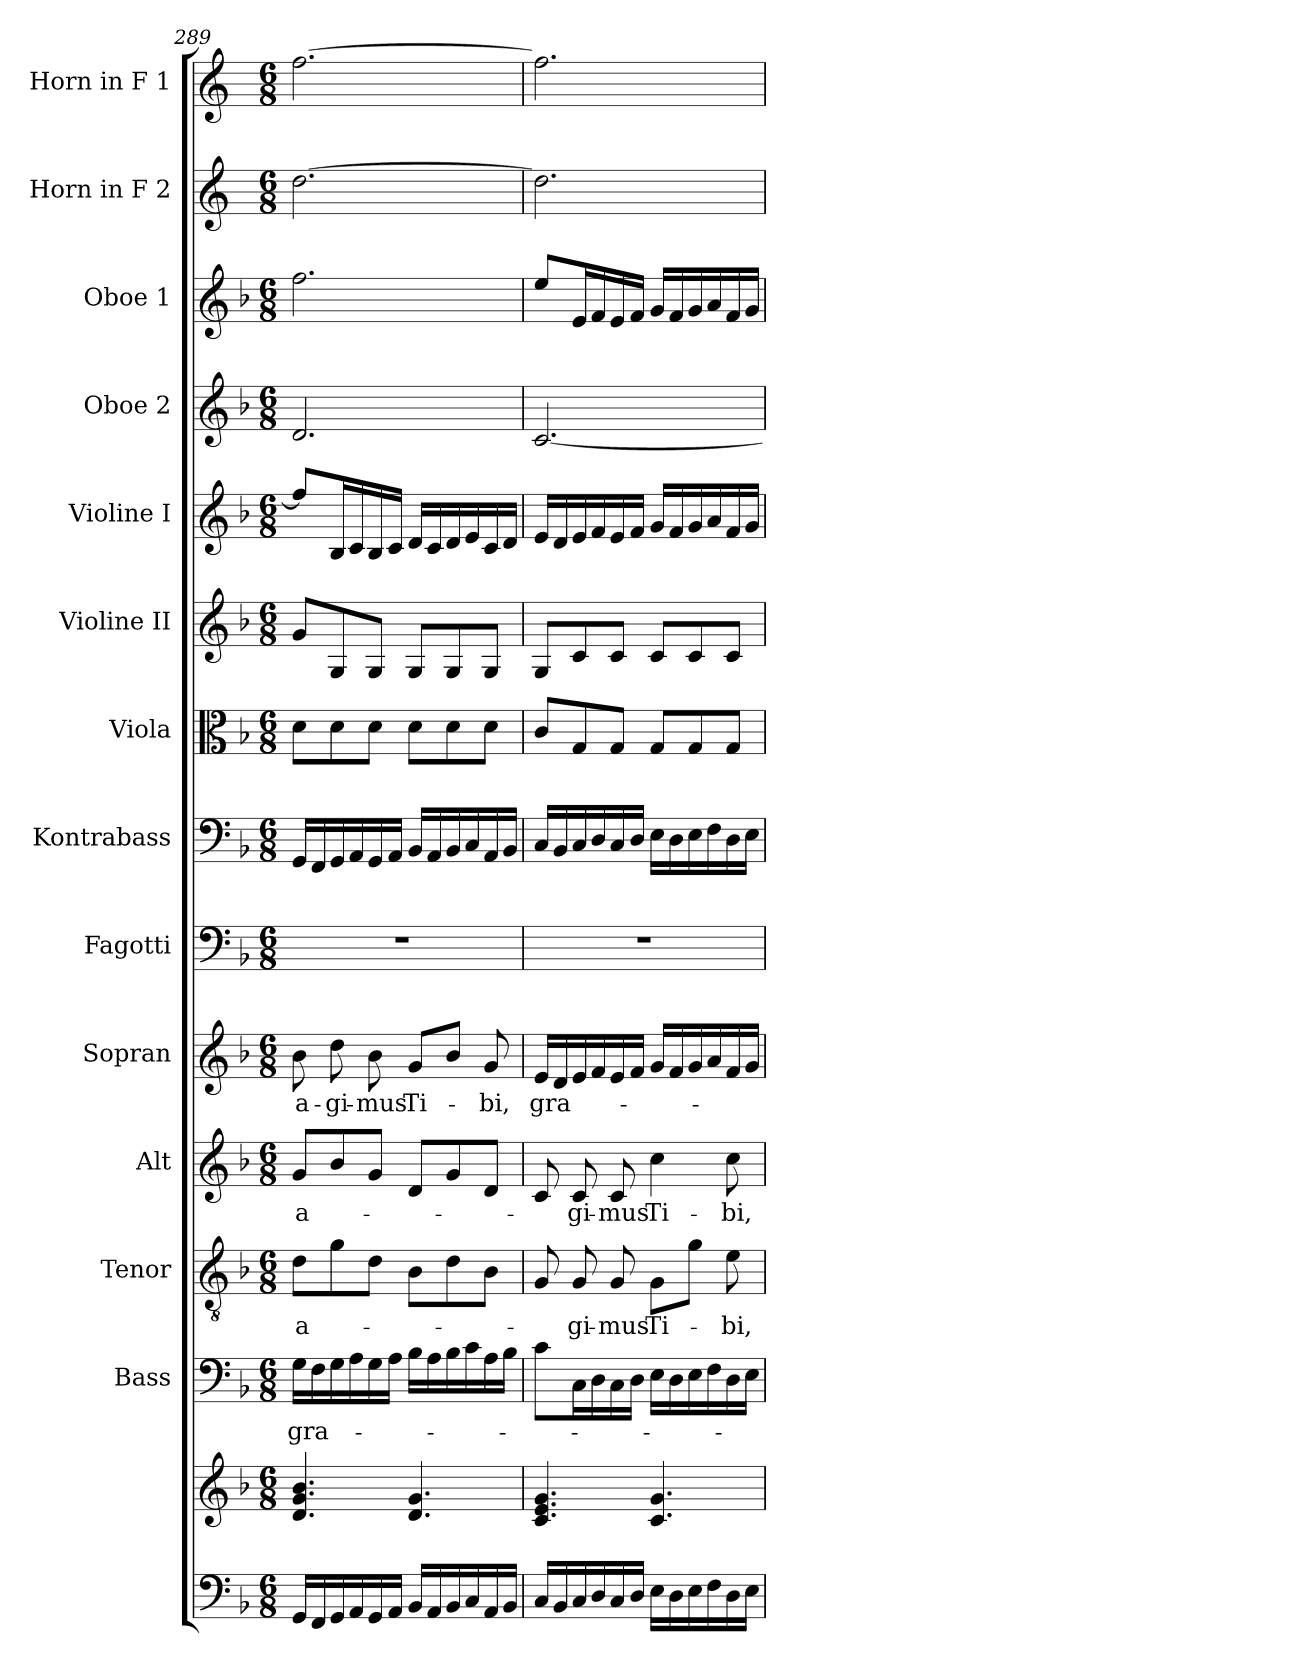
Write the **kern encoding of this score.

**kern	**kern	**kern	**text	**kern	**text	**kern	**text	**kern	**text	**kern	**kern	**kern	**kern	**kern	**kern	**kern	**kern	**kern
*part14	*part14	*part13	*part13	*part12	*part12	*part11	*part11	*part10	*part10	*part9	*part8	*part7	*part6	*part5	*part4	*part3	*part2	*part1
*staff15	*staff14	*staff13	*staff13	*staff12	*staff12	*staff11	*staff11	*staff10	*staff10	*staff9	*staff8	*staff7	*staff6	*staff5	*staff4	*staff3	*staff2	*staff1
*	*	*I"Bass	*	*I"Tenor	*	*I"Alt	*	*I"Sopran	*	*I"Fagotti	*I"Kontrabass	*I"Viola	*I"Violine II	*I"Violine I	*I"Oboe 2	*I"Oboe 1	*I"Horn in F 2	*I"Horn in F 1
*	*	*I'B.	*	*I'T.	*	*I'A.	*	*I'S.	*	*I'Fg.	*I'Kb.	*I'Vla.	*I'Vl. II	*I'Vl. I	*I'Ob. 2	*I'Ob. 1	*	*
*clefF4	*clefG2	*clefF4	*	*clefGv2	*	*clefG2	*	*clefG2	*	*clefF4	*clefF4	*clefC3	*clefG2	*clefG2	*clefG2	*clefG2	*clefG2	*clefG2
*	*	*	*	*	*	*	*	*	*	*	*ITrd7c12	*	*	*	*	*	*ITrd4c7	*ITrd4c7
*k[b-]	*k[b-]	*k[b-]	*	*k[b-]	*	*k[b-]	*	*k[b-]	*	*k[b-]	*k[b-]	*k[b-]	*k[b-]	*k[b-]	*k[b-]	*k[b-]	*k[b-]	*k[b-]
*F:	*F:	*F:	*	*F:	*	*F:	*	*F:	*	*F:	*F:	*F:	*F:	*F:	*F:	*F:	*F:	*F:
*M6/8	*M6/8	*M6/8	*	*M6/8	*	*M6/8	*	*M6/8	*	*M6/8	*M6/8	*M6/8	*M6/8	*M6/8	*M6/8	*M6/8	*M6/8	*M6/8
=289	=289	=289	=289	=289	=289	=289	=289	=289	=289	=289	=289	=289	=289	=289	=289	=289	=289	=289
!	!	!	!LO:LY:b	!	!LO:LY:b	!	!LO:LY:b	!	!LO:LY:b	!	!	!	!	!	!	!	!	!
16GG/LL	4.d/ 4.g/ 4.b-/	16G\LL	gra-	8d\L	a-	8g/L	a-	8b-\	a-	2.r	16GGG/LL	8d\L	8g/L	8ff/L]	2.d/	2.ff\	[2.g\	[2.b-\
16FF/	.	16F\	.	.	.	.	.	.	.	.	16FFF/	.	.	.	.	.	.	.
!	!	!	!	!	!	!	!	!	!LO:LY:b	!	!	!	!	!	!	!	!	!
16GG/	.	16G\	.	8g\	.	8b-/	.	8dd\	-gi-	.	16GGG/	8d\	8G/	16B-/L	.	.	.	.
16AA/	.	16A\	.	.	.	.	.	.	.	.	16AAA/	.	.	16c/	.	.	.	.
!	!	!	!	!	!	!	!	!	!LO:LY:b	!	!	!	!	!	!	!	!	!
16GG/	.	16G\	.	8d\J	.	8g/J	.	8b-\	-mus	.	16GGG/	8d\J	8G/J	16B-/	.	.	.	.
16AA/JJ	.	16A\JJ	.	.	.	.	.	.	.	.	16AAA/JJ	.	.	16c/JJ	.	.	.	.
!	!	!	!	!	!	!	!	!	!LO:LY:b	!	!	!	!	!	!	!	!	!
16BB-/LL	4.d/ 4.g/	16B-\LL	.	8B-\L	.	8d/L	.	8g/L	Ti-	.	16BBB-/LL	8d\L	8G/L	16d/LL	.	.	.	.
16AA/	.	16A\	.	.	.	.	.	.	.	.	16AAA/	.	.	16c/	.	.	.	.
16BB-/	.	16B-\	.	8d\	.	8g/	.	8b-/J	.	.	16BBB-/	8d\	8G/	16d/	.	.	.	.
16C/	.	16c\	.	.	.	.	.	.	.	.	16CC/	.	.	16e/	.	.	.	.
!	!	!	!	!	!	!	!	!	!LO:LY:b	!	!	!	!	!	!	!	!	!
16AA/	.	16A\	.	8B-\J	.	8d/J	.	8g/	-bi,	.	16AAA/	8d\J	8G/J	16c/	.	.	.	.
16BB-/JJ	.	16B-\JJ	.	.	.	.	.	.	.	.	16BBB-/JJ	.	.	16d/JJ	.	.	.	.
=290	=290	=290	=290	=290	=290	=290	=290	=290	=290	=290	=290	=290	=290	=290	=290	=290	=290	=290
!	!	!	!	!	!	!	!	!	!LO:LY:b	!	!	!	!	!	!	!	!	!
16C/LL	4.c/ 4.e/ 4.g/	8c\L	.	8G/	.	8c/	.	16e/LL	gra-	2.r	16CC/LL	8c/L	8G/L	16e/LL	[2.c/	8ee/L	2.g\]	2.b-\]
16BB-/	.	.	.	.	.	.	.	16d/	.	.	16BBB-/	.	.	16d/	.	.	.	.
!	!	!	!	!	!LO:LY:b	!	!LO:LY:b	!	!	!	!	!	!	!	!	!	!	!
16C/	.	16C\L	.	8G/	-gi-	8c/	-gi-	16e/	.	.	16CC/	8G/	8c/	16e/	.	16e/L	.	.
16D/	.	16D\	.	.	.	.	.	16f/	.	.	16DD/	.	.	16f/	.	16f/	.	.
!	!	!	!	!	!LO:LY:b	!	!LO:LY:b	!	!	!	!	!	!	!	!	!	!	!
16C/	.	16C\	.	8G/	-mus	8c/	-mus	16e/	.	.	16CC/	8G/J	8c/J	16e/	.	16e/	.	.
16D/JJ	.	16D\JJ	.	.	.	.	.	16f/JJ	.	.	16DD/JJ	.	.	16f/JJ	.	16f/JJ	.	.
!	!	!	!	!	!LO:LY:b	!	!LO:LY:b	!	!	!	!	!	!	!	!	!	!	!
16E\LL	4.c/ 4.g/	16E\LL	.	8G\L	Ti-	4cc\	Ti-	16g/LL	.	.	16EE\LL	8G/L	8c/L	16g/LL	.	16g/LL	.	.
16D\	.	16D\	.	.	.	.	.	16f/	.	.	16DD\	.	.	16f/	.	16f/	.	.
16E\	.	16E\	.	8g\J	.	.	.	16g/	.	.	16EE\	8G/	8c/	16g/	.	16g/	.	.
16F\	.	16F\	.	.	.	.	.	16a/	.	.	16FF\	.	.	16a/	.	16a/	.	.
!	!	!	!	!	!LO:LY:b	!	!LO:LY:b	!	!	!	!	!	!	!	!	!	!	!
16D\	.	16D\	.	8e\	-bi,	8cc\	-bi,	16f/	.	.	16DD\	8G/J	8c/J	16f/	.	16f/	.	.
16E\JJ	.	16E\JJ	.	.	.	.	.	16g/JJ	.	.	16EE\JJ	.	.	16g/JJ	.	16g/JJ	.	.
=	=	=	=	=	=	=	=	=	=	=	=	=	=	=	=	=	=	=
*-	*-	*-	*-	*-	*-	*-	*-	*-	*-	*-	*-	*-	*-	*-	*-	*-	*-	*-
